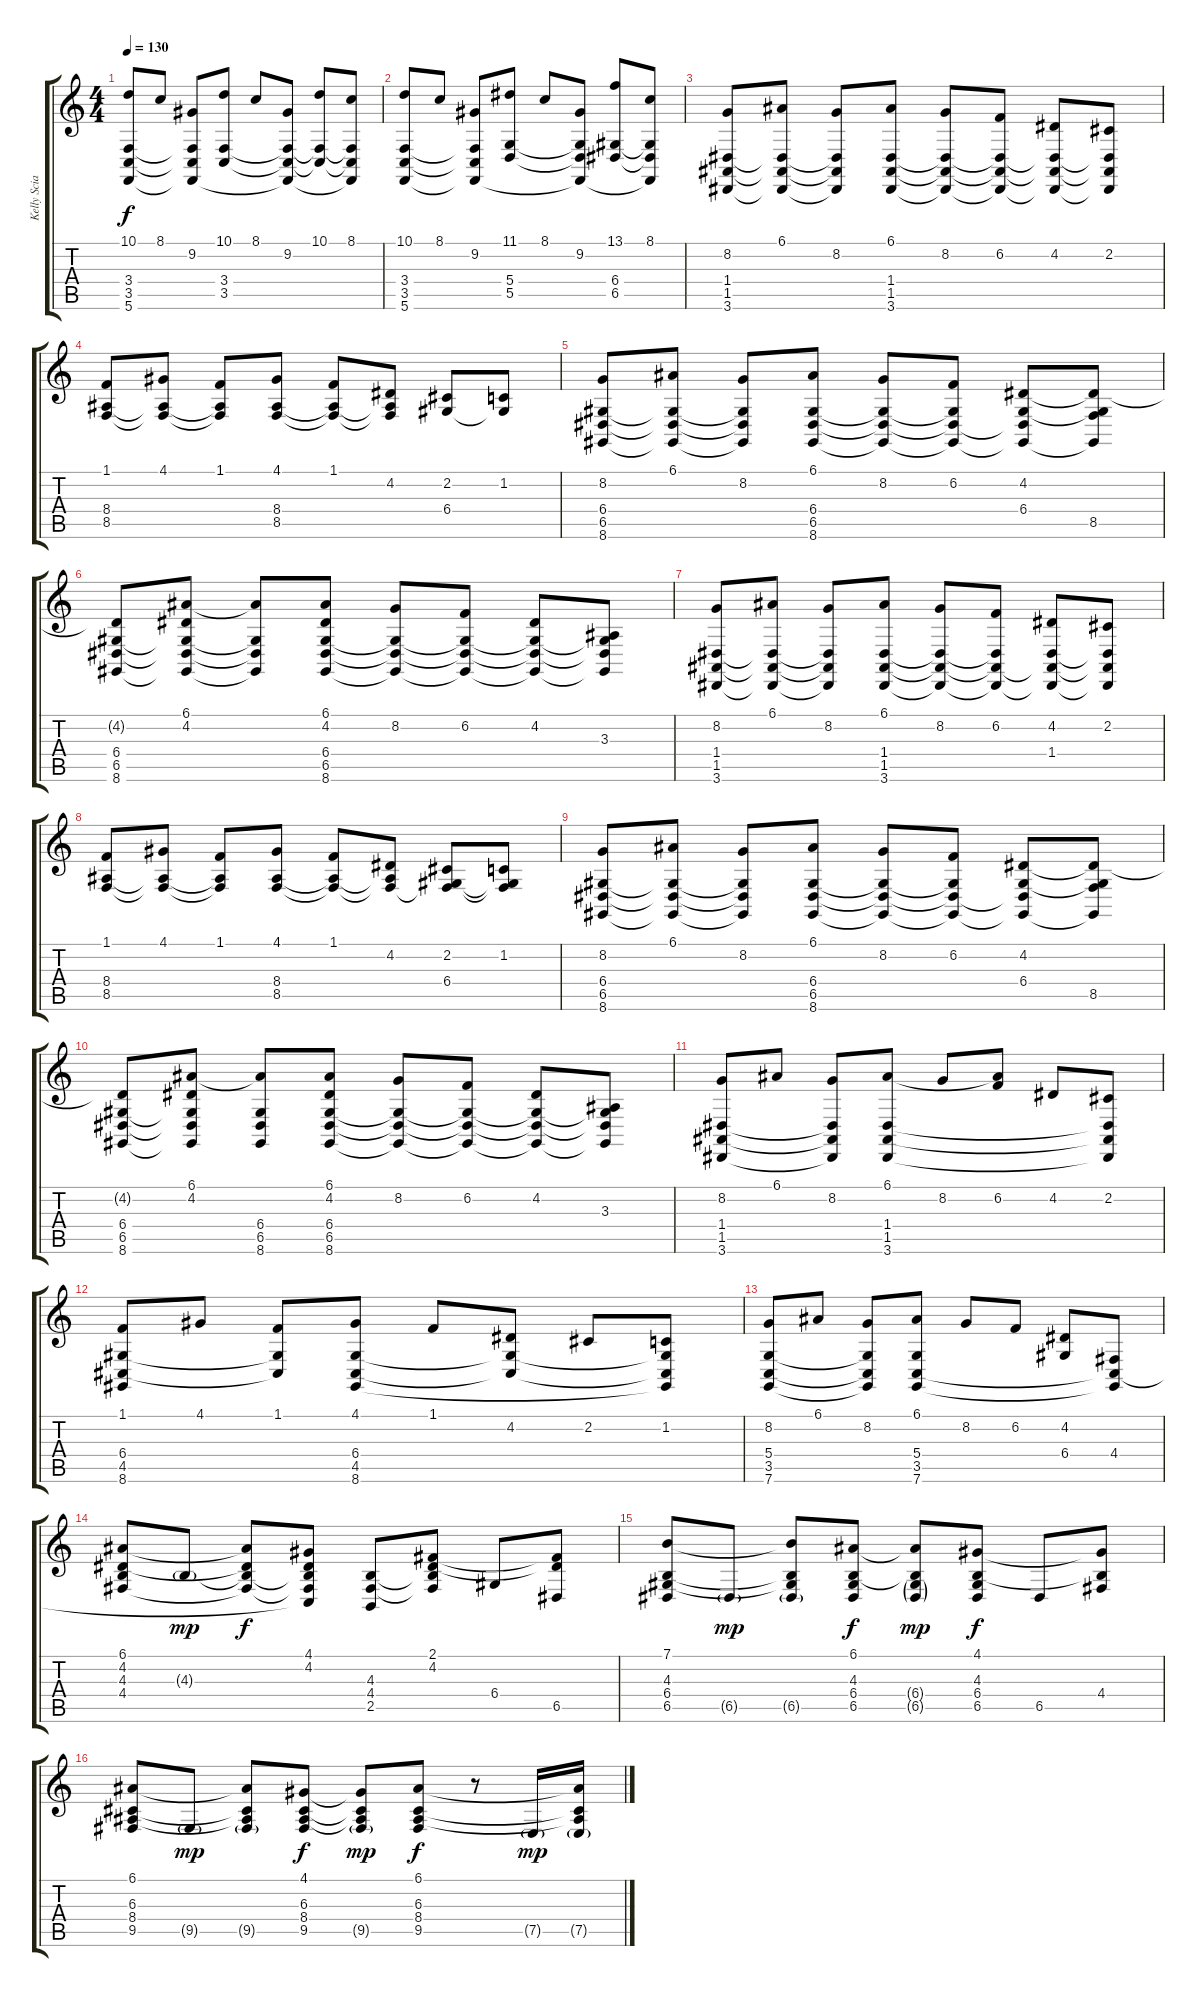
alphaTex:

\track ("Kelly Sciandra" "Kelly Scia") {instrument acousticgrandpiano}
\staff {score tabs}
\tuning (E4 B3 G3 D3 A2 C2) {hide}
\ts (4 4)
\tempo 130
\clef g2
\ks c
(10.1 3.4 3.5 5.6).8{dy f} 8.1.8 (9.2 3.4{t} 3.5{t} 5.6{t}).8 (10.1 3.4 3.5).8 8.1.8 (9.2 3.4{t} 3.5{t} 5.6{t}).8 (10.1 3.4{t} 3.5{t}).8 (8.1 3.4{t} 3.5{t} 5.6{t}).8 |
(10.1 3.4 3.5 5.6).8 8.1.8 (9.2 3.4{t} 3.5{t} 5.6{t}).8 (11.1 5.4 5.5).8 8.1.8 (9.2 5.4{t} 5.5{t} 5.6{t}).8 (13.1 6.4 6.5).8 (8.1 6.4{t} 6.5{t} 5.6{t}).8 |
(8.2 1.4 1.5 3.6).8{volume 16} (6.1 1.4{t} 1.5{t} 3.6{t}).8 (8.2 1.4{t} 1.5{t} 3.6{t}).8 (6.1 1.4 1.5 3.6).8 (8.2 1.4{t} 1.5{t} 3.6{t}).8 (6.2 1.4{t} 1.5{t} 3.6{t}).8 (4.2 1.4{t} 1.5{t} 3.6{t}).8 (2.2 1.4{t} 1.5{t} 3.6{t}).8 |
(1.1 8.4 8.5).8 (4.1 8.4{t} 8.5{t}).8 (1.1 8.4{t} 8.5{t}).8 (4.1 8.4 8.5).8 (1.1 8.4{t} 8.5{t}).8 (4.2 8.4{t} 8.5{t}).8 (2.2 6.4).8 (1.2 6.4{t}).8 |
(8.2 6.4 6.5 8.6).8 (6.1 6.4{t} 6.5{t} 8.6{t}).8 (8.2 6.4{t} 6.5{t} 8.6{t}).8 (6.1 6.4 6.5 8.6).8 (8.2 6.4{t} 6.5{t} 8.6{t}).8 (6.2 6.4{t} 6.5{t} 8.6{t}).8 (4.2 6.4 6.5{t} 8.6{t}).8 (4.2{t} 6.4{t} 8.5 8.6{t}).8 |
(4.2{t} 6.4 6.5 8.6).8{volume 16} (6.1 4.2 6.4{t} 6.5{t} 8.6{t}).8 (6.1{t} 6.4{t} 6.5{t} 8.6{t}).8 (6.1 4.2 6.4 6.5 8.6).8 (8.2 6.4{t} 6.5{t} 8.6{t}).8 (6.2 6.4{t} 6.5{t} 8.6{t}).8 (4.2 6.4{t} 6.5{t} 8.6{t}).8 (3.3 6.4{t} 6.5{t} 8.6{t}).8 |
(8.2 1.4 1.5 3.6).8{volume 16} (6.1 1.4{t} 1.5{t} 3.6{t}).8 (8.2 1.4{t} 1.5{t} 3.6{t}).8 (6.1 1.4 1.5 3.6).8 (8.2 1.4{t} 1.5{t} 3.6{t}).8 (6.2 1.4{t} 1.5{t} 3.6{t}).8 (4.2 1.4 1.5{t} 3.6{t}).8 (2.2 1.4{t} 1.5{t} 3.6{t}).8 |
(1.1 8.4 8.5).8 (4.1 8.4{t} 8.5{t}).8 (1.1 8.4{t} 8.5{t}).8 (4.1 8.4 8.5).8 (1.1 8.4{t} 8.5{t}).8 (4.2 8.4{t} 8.5{t}).8 (2.2 6.4 8.5{t}).8 (1.2 6.4{t} 8.5{t}).8 |
(8.2 6.4 6.5 8.6).8 (6.1 6.4{t} 6.5{t} 8.6{t}).8 (8.2 6.4{t} 6.5{t} 8.6{t}).8 (6.1 6.4 6.5 8.6).8 (8.2 6.4{t} 6.5{t} 8.6{t}).8 (6.2 6.4{t} 6.5{t} 8.6{t}).8 (4.2 6.4 6.5{t} 8.6{t}).8 (4.2{t} 6.4{t} 8.5 8.6{t}).8 |
(4.2{t} 6.4 6.5 8.6).8{volume 16} (6.1 4.2 6.4{t} 6.5{t} 8.6{t}).8 (6.1{t} 6.4 6.5 8.6).8 (6.1 4.2 6.4 6.5 8.6).8 (8.2 6.4{t} 6.5{t} 8.6{t}).8 (6.2 6.4{t} 6.5{t} 8.6{t}).8 (4.2 6.4{t} 6.5{t} 8.6{t}).8 (3.3 6.4{t} 6.5{t} 8.6{t}).8 |
(8.2 1.4 1.5 3.6).8{volume 16} 6.1.8 (8.2 1.4{t} 1.5{t} 3.6{t}).8 (6.1 1.4 1.5 3.6).8 8.2.8 (6.1{t} 6.2).8 4.2.8 (2.2 1.4{t} 1.5{t} 3.6{t}).8 |
(1.1 6.4 4.5 8.6).8 4.1.8 (1.1 6.4{t} 4.5{t}).8 (4.1 6.4 4.5 8.6).8 1.1.8 (4.2 6.4{t} 4.5{t}).8 2.2.8 (1.2 6.4{t} 4.5{t} 8.6{t}).8 |
(8.2 5.4 3.5 7.6).8 6.1.8 (8.2 5.4{t} 3.5{t} 7.6{t}).8 (6.1 5.4 3.5 7.6).8 8.2.8 6.2.8 (4.2 6.4).8 (4.4 3.5{t} 7.6{t}).8 |
(6.1 4.2 4.3 4.4).8 4.3{g}.8{dy mp} (6.1{t} 4.2{t} 4.3{t} 4.4{t}).8{dy f} (4.1 4.2 4.3{t} 4.4{t} 3.5{t}).8 (4.3 4.4 2.5).8 (2.1 4.2 4.3{t} 4.4{t}).8 6.4.8 (2.1{t} 4.2{t} 6.5).8 |
(7.1 4.3 6.4 6.5).8 6.5{g}.8{dy mp} (7.1{t} 4.3{t} 6.4{t} 6.5{g}).8 (6.1 4.3 6.4 6.5).8{dy f} (6.1{t} 4.3{t} 6.4{g} 6.5{g}).8{dy mp} (4.1 4.3 6.4 6.5).8{dy f} 6.5.8 (4.1{t} 4.3{t} 4.4).8 |
(6.1 6.3 8.4 9.5).8 9.5{g}.8{dy mp} (6.1{t} 6.3{t} 8.4{t} 9.5{g}).8 (4.1 6.3 8.4 9.5).8{dy f} (4.1{t} 6.3{t} 8.4{t} 9.5{g}).8{dy mp} (6.1 6.3 8.4 9.5).8{dy f} r.8 7.5{g}.16{dy mp} (6.1{t} 6.3{t} 8.4{t} 7.5{g}).16
